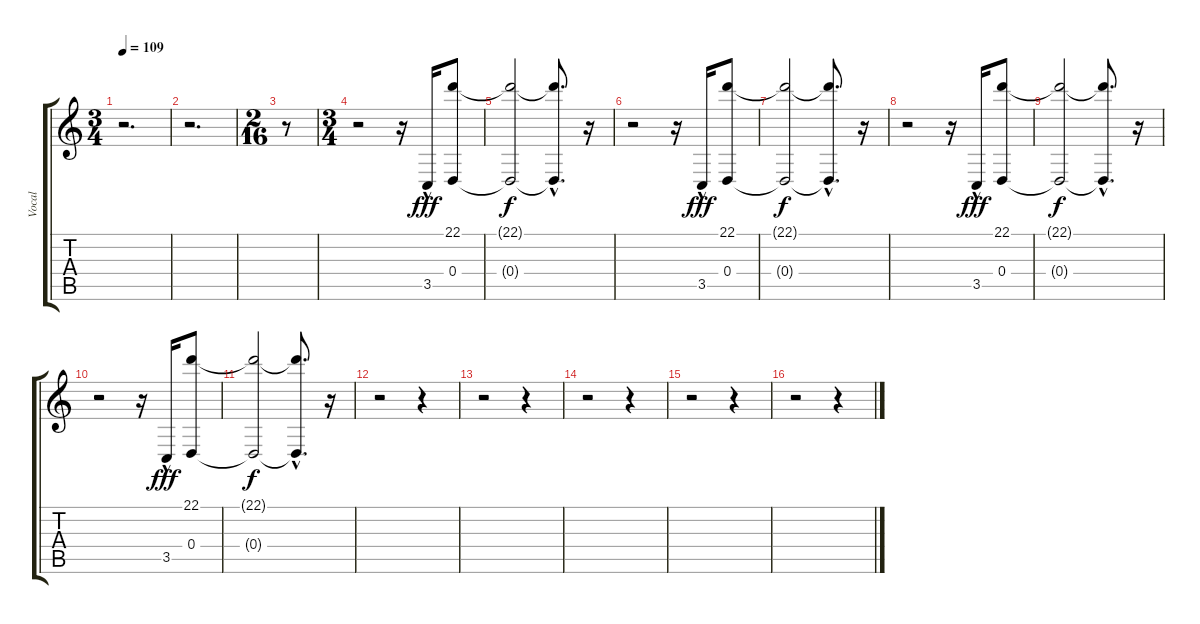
\track ("Vocal" "Vocal") {instrument choiraahs}
\staff {score tabs}
\tuning (E4 B3 G3 D3 A2 E2) {hide}
\ts (3 4)
\tempo 109
\clef g2
\ks c
r.2{d dy f} |
r.2{d} |
\ts (2 16)
r.8 |
\ts (3 4)
r.2 r.16 3.5{hac}.16{dy fff} (22.1 0.4).8 |
(22.1{t} 0.4{t}).2{dy f} (22.1{hac t} 0.4{hac t}).8{d} r.16 |
r.2 r.16 3.5{hac}.16{dy fff} (22.1 0.4).8 |
(22.1{t} 0.4{t}).2{dy f} (22.1{hac t} 0.4{hac t}).8{d} r.16 |
r.2 r.16 3.5{hac}.16{dy fff} (22.1 0.4).8 |
(22.1{t} 0.4{t}).2{dy f} (22.1{hac t} 0.4{hac t}).8{d} r.16 |
r.2 r.16 3.5{hac}.16{dy fff} (22.1 0.4).8 |
(22.1{t} 0.4{t}).2{dy f} (22.1{hac t} 0.4{hac t}).8{d} r.16 |
r.2 r.4 |
r.2 r.4 |
r.2 r.4 |
r.2 r.4 |
r.2 r.4
